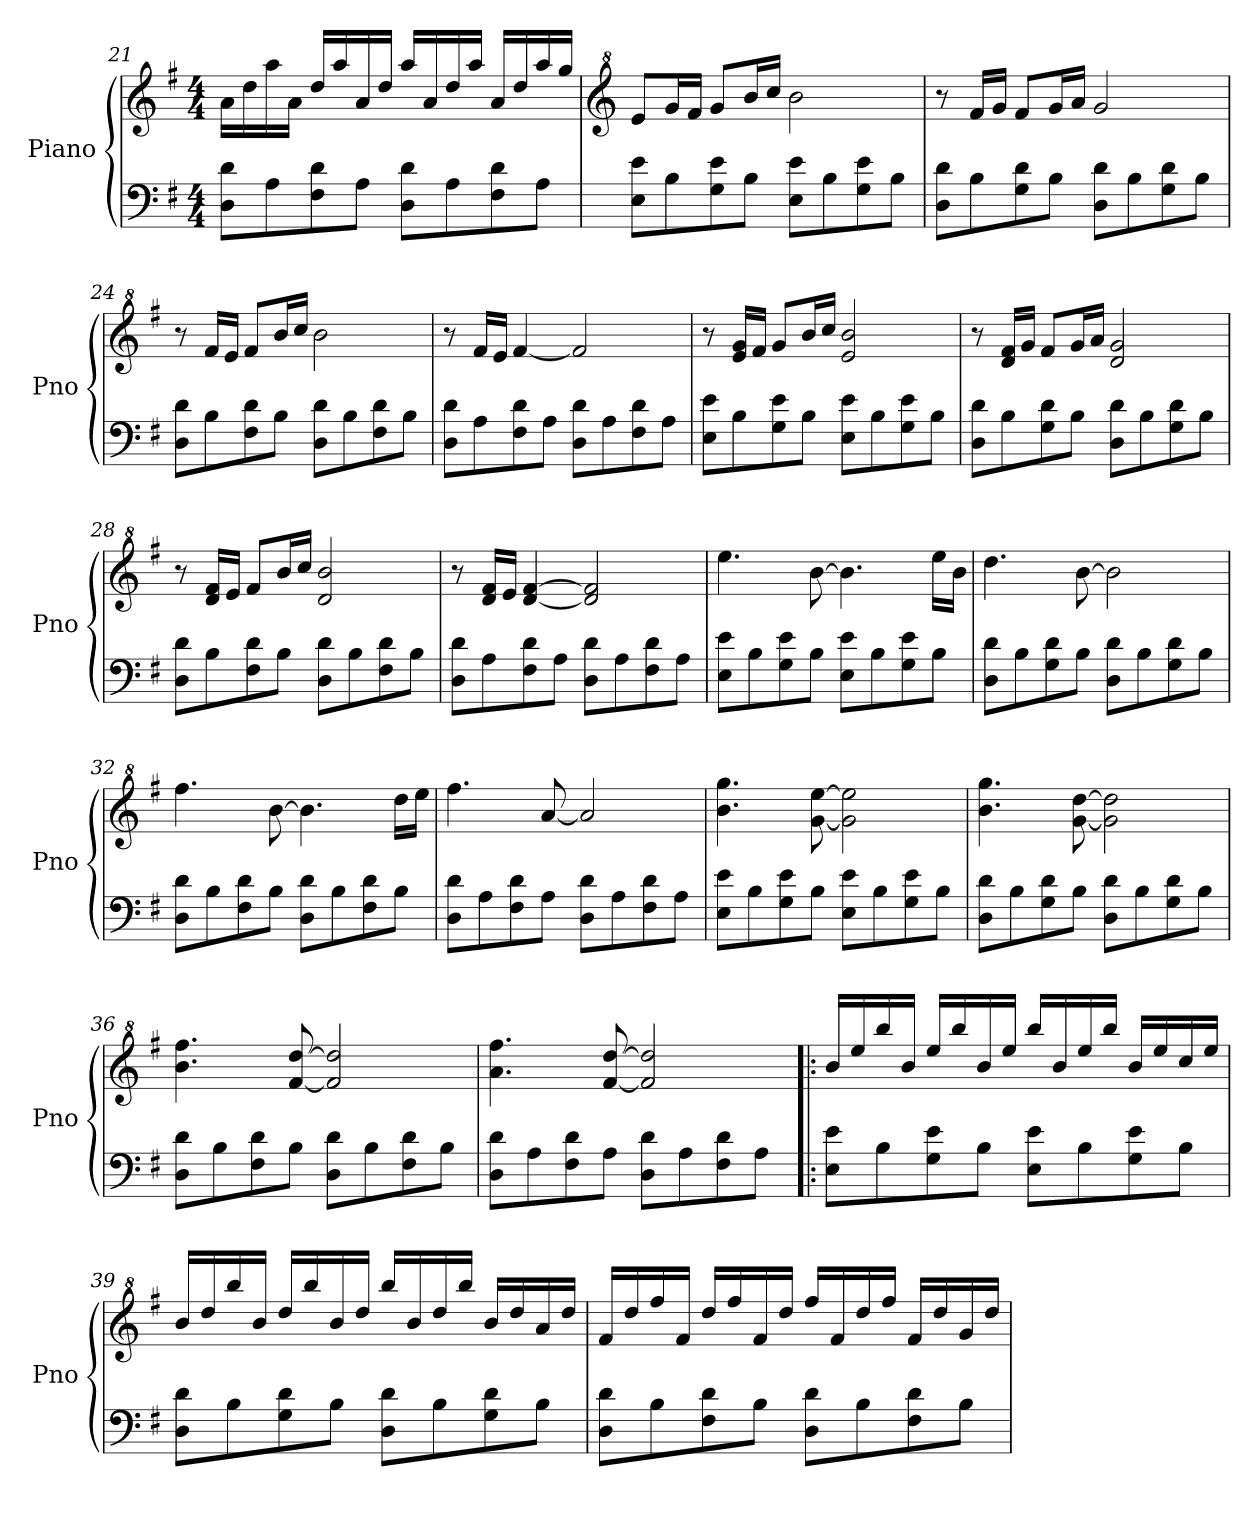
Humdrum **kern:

**kern	**kern
*part1	*part1
*staff2	*staff1
*I"Piano	*
*I'Pno	*
!!LO:LB:g=z
*clefF4	*clefG2
*k[f#]	*k[f#]
*M4/4	*M4/4
=21	=21
8D\ 8d\L	16a\LL
.	16dd\
8A\	16aa\
.	16a\JJ
8F#\ 8d\	16dd/LL
.	16aa/
8A\J	16a/
.	16dd/JJ
8D\ 8d\L	16aa/LL
.	16a/
8A\	16dd/
.	16aa/JJ
8F#\ 8d\	16a/LL
.	16dd/
8A\J	16aa/
.	16gg/JJ
=22	=22
*	*clefG^2
8E\ 8e\L	8ee/L
8B\	16gg/L
.	16ff#/JJ
8G\ 8e\	8gg/L
8B\J	16bb/L
.	16ccc/JJ
8E\ 8e\L	2bb\
8B\	.
8G\ 8e\	.
8B\J	.
=23	=23
8D\ 8d\L	8r
8B\	16ff#/LL
.	16gg/JJ
8G\ 8d\	8ff#/L
8B\J	16gg/L
.	16aa/JJ
8D\ 8d\L	2gg/
8B\	.
8G\ 8d\	.
8B\J	.
!!LO:LB:g=z
=24	=24
8D\ 8d\L	8r
8B\	16ff#/LL
.	16ee/JJ
8F#\ 8d\	8ff#/L
8B\J	16bb/L
.	16ccc/JJ
8D\ 8d\L	2bb\
8B\	.
8F#\ 8d\	.
8B\J	.
=25	=25
8D\ 8d\L	8r
8A\	16ff#/LL
.	16ee/JJ
8F#\ 8d\	[4ff#/
8A\J	.
8D\ 8d\L	2ff#/]
8A\	.
8F#\ 8d\	.
8A\J	.
=26	=26
8E\ 8e\L	8r
8B\	16ee/ 16gg/LL
.	16ff#/JJ
8G\ 8e\	8gg/L
8B\J	16bb/L
.	16ccc/JJ
8E\ 8e\L	2ee/ 2bb/
8B\	.
8G\ 8e\	.
8B\J	.
=27	=27
8D\ 8d\L	8r
8B\	16dd/ 16ff#/LL
.	16gg/JJ
8G\ 8d\	8ff#/L
8B\J	16gg/L
.	16aa/JJ
8D\ 8d\L	2dd/ 2gg/
8B\	.
8G\ 8d\	.
8B\J	.
!!LO:LB:g=z
=28	=28
8D\ 8d\L	8r
8B\	16dd/ 16ff#/LL
.	16ee/JJ
8F#\ 8d\	8ff#/L
8B\J	16bb/L
.	16ccc/JJ
8D\ 8d\L	2dd/ 2bb/
8B\	.
8F#\ 8d\	.
8B\J	.
=29	=29
8D\ 8d\L	8r
8A\	16dd/ 16ff#/LL
.	16ee/JJ
8F#\ 8d\	[4dd/ [4ff#/
8A\J	.
8D\ 8d\L	2dd/] 2ff#/]
8A\	.
8F#\ 8d\	.
8A\J	.
=30	=30
8E\ 8e\L	4.eee\
8B\	.
8G\ 8e\	.
8B\J	[8bb\
8E\ 8e\L	4.bb\]
8B\	.
8G\ 8e\	.
8B\J	16eee\LL
.	16bb\JJ
=31	=31
8D\ 8d\L	4.ddd\
8B\	.
8G\ 8d\	.
8B\J	[8bb\
8D\ 8d\L	2bb\]
8B\	.
8G\ 8d\	.
8B\J	.
!!LO:LB:g=z
=32	=32
8D\ 8d\L	4.fff#\
8B\	.
8F#\ 8d\	.
8B\J	[8bb\
8D\ 8d\L	4.bb\]
8B\	.
8F#\ 8d\	.
8B\J	16ddd\LL
.	16eee\JJ
=33	=33
8D\ 8d\L	4.fff#\
8A\	.
8F#\ 8d\	.
8A\J	[8aa/
8D\ 8d\L	2aa/]
8A\	.
8F#\ 8d\	.
8A\J	.
=34	=34
8E\ 8e\L	4.bb\ 4.ggg\
8B\	.
8G\ 8e\	.
8B\J	[8gg\ [8eee\
8E\ 8e\L	2gg\] 2eee\]
8B\	.
8G\ 8e\	.
8B\J	.
=35	=35
8D\ 8d\L	4.bb\ 4.ggg\
8B\	.
8G\ 8d\	.
8B\J	[8gg\ [8ddd\
8D\ 8d\L	2gg\] 2ddd\]
8B\	.
8G\ 8d\	.
8B\J	.
!!LO:LB:g=z
=36	=36
8D\ 8d\L	4.bb\ 4.fff#\
8B\	.
8F#\ 8d\	.
8B\J	[8ff#/ [8ddd/
8D\ 8d\L	2ff#/] 2ddd/]
8B\	.
8F#\ 8d\	.
8B\J	.
=37	=37
8D\ 8d\L	4.aa\ 4.fff#\
8A\	.
8F#\ 8d\	.
8A\J	[8ff#/ [8ddd/
8D\ 8d\L	2ff#/] 2ddd/]
8A\	.
8F#\ 8d\	.
8A\J	.
=38!|:	=38!|:
8E\ 8e\L	16bb/LL
.	16eee/
8B\	16bbb/
.	16bb/JJ
8G\ 8e\	16eee/LL
.	16bbb/
8B\J	16bb/
.	16eee/JJ
8E\ 8e\L	16bbb/LL
.	16bb/
8B\	16eee/
.	16bbb/JJ
8G\ 8e\	16bb/LL
.	16eee/
8B\J	16ccc/
.	16eee/JJ
!!LO:PB:g=z
=39	=39
8D\ 8d\L	16bb/LL
.	16ddd/
8B\	16bbb/
.	16bb/JJ
8G\ 8d\	16ddd/LL
.	16bbb/
8B\J	16bb/
.	16ddd/JJ
8D\ 8d\L	16bbb/LL
.	16bb/
8B\	16ddd/
.	16bbb/JJ
8G\ 8d\	16bb/LL
.	16ddd/
8B\J	16aa/
.	16ddd/JJ
=40	=40
8D\ 8d\L	16ff#/LL
.	16ddd/
8B\	16fff#/
.	16ff#/JJ
8F#\ 8d\	16ddd/LL
.	16fff#/
8B\J	16ff#/
.	16ddd/JJ
8D\ 8d\L	16fff#/LL
.	16ff#/
8B\	16ddd/
.	16fff#/JJ
8F#\ 8d\	16ff#/LL
.	16ddd/
8B\J	16gg/
.	16ddd/JJ
=	=
*-	*-
